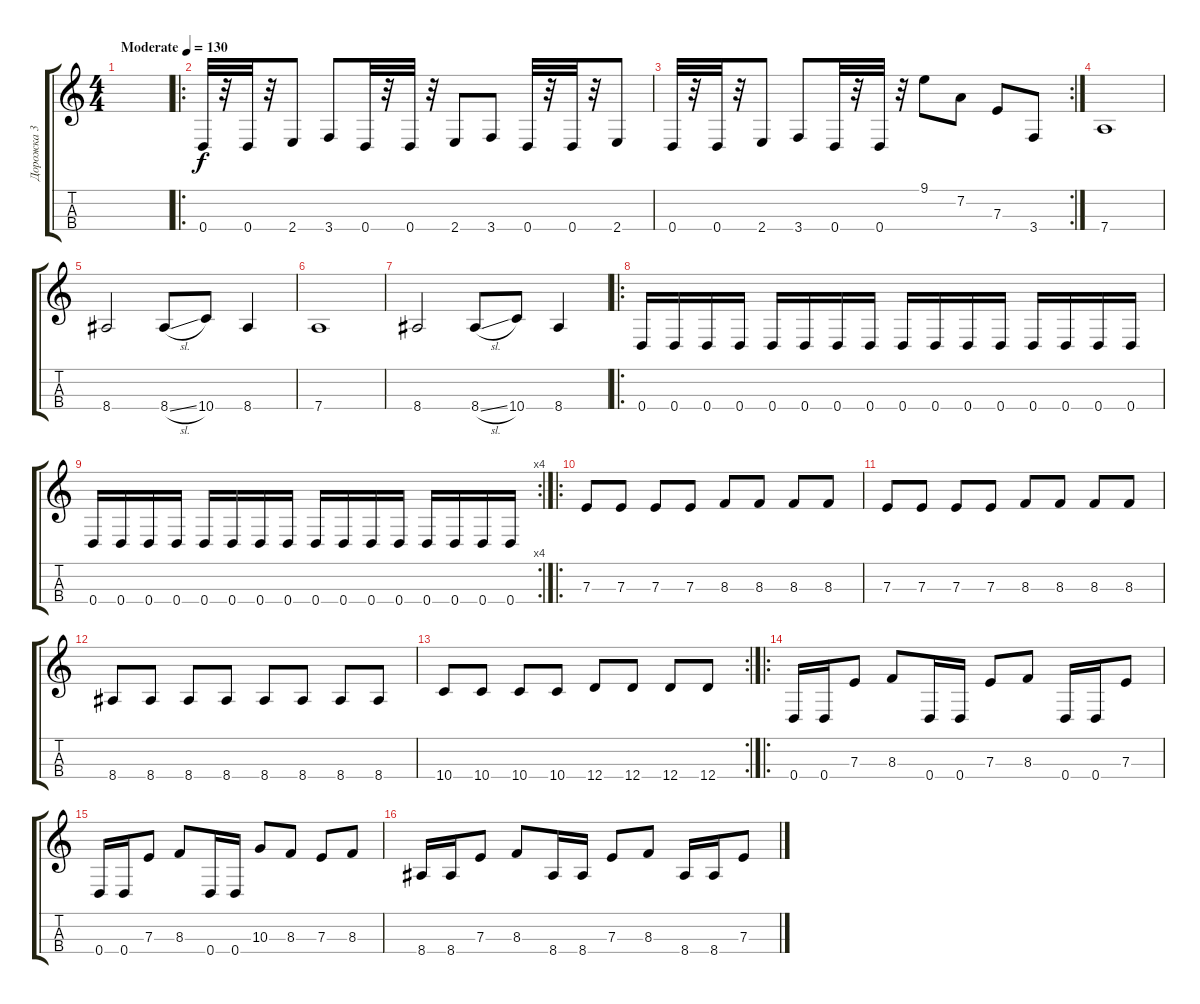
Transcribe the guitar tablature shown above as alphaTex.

\track ("Дорожка 3" "Дорожка 3") {instrument slapbass1}
\staff {score tabs}
\tuning (G3 D3 A2 D2) {hide}
\ts (4 4)
\tempo (130 "Moderate")
\clef g2
\ks c
|
\ro
0.4.32 r.32 0.4.32 r.32 2.4.8 3.4.8 0.4.32 r.32 0.4.32 r.32 2.4.8 3.4.8 0.4.32 r.32 0.4.32 r.32 2.4.8 |
\rc 2
0.4.32 r.32 0.4.32 r.32 2.4.8 3.4.8 0.4.32 r.32 0.4.32 r.32 9.1.8 7.2.8 7.3.8 3.4.8 |
7.4.1 |
8.4.2 8.4{sl}.8 10.4.8 8.4.4 |
7.4.1 |
8.4.2 8.4{sl}.8 10.4.8 8.4.4 |
\ro
0.4.16 0.4.16 0.4.16 0.4.16 0.4.16 0.4.16 0.4.16 0.4.16 0.4.16 0.4.16 0.4.16 0.4.16 0.4.16 0.4.16 0.4.16 0.4.16 |
\rc 4
0.4.16 0.4.16 0.4.16 0.4.16 0.4.16 0.4.16 0.4.16 0.4.16 0.4.16 0.4.16 0.4.16 0.4.16 0.4.16 0.4.16 0.4.16 0.4.16 |
\ro
7.3.8 7.3.8 7.3.8 7.3.8 8.3.8 8.3.8 8.3.8 8.3.8 |
7.3.8 7.3.8 7.3.8 7.3.8 8.3.8 8.3.8 8.3.8 8.3.8 |
8.4.8 8.4.8 8.4.8 8.4.8 8.4.8 8.4.8 8.4.8 8.4.8 |
\rc 2
10.4.8 10.4.8 10.4.8 10.4.8 12.4.8 12.4.8 12.4.8 12.4.8 |
\ro
0.4.16 0.4.16 7.3.8 8.3.8 0.4.16 0.4.16 7.3.8 8.3.8 0.4.16 0.4.16 7.3.8 |
0.4.16 0.4.16 7.3.8 8.3.8 0.4.16 0.4.16 10.3.8 8.3.8 7.3.8 8.3.8 |
8.4.16 8.4.16 7.3.8 8.3.8 8.4.16 8.4.16 7.3.8 8.3.8 8.4.16 8.4.16 7.3.8
